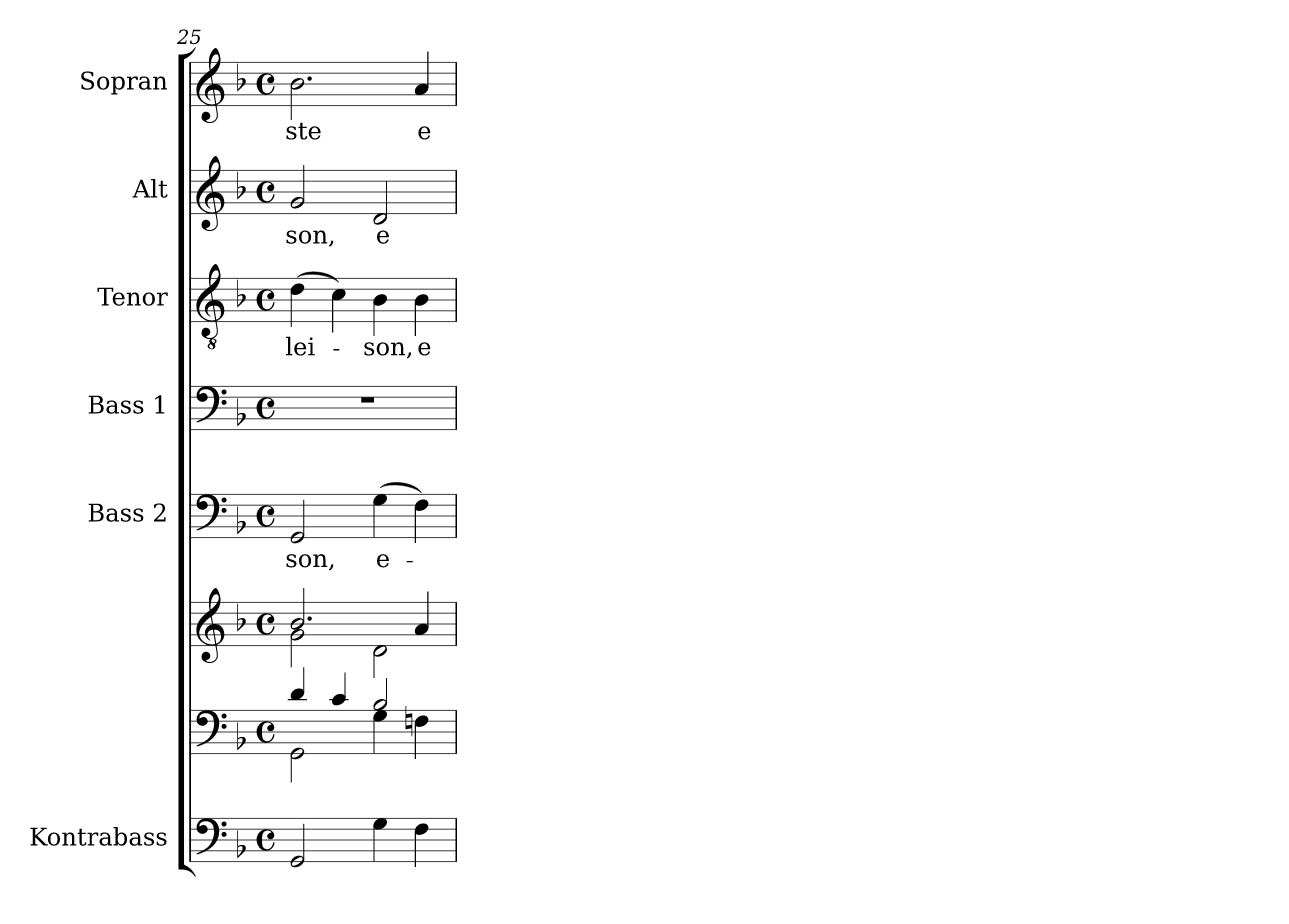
**kern	**kern	**kern	**kern	**text	**kern	**kern	**text	**kern	**text	**kern	**text
*part7	*part6	*part6	*part5	*part5	*part4	*part3	*part3	*part2	*part2	*part1	*part1
*staff8	*staff7	*staff6	*staff5	*staff5	*staff4	*staff3	*staff3	*staff2	*staff2	*staff1	*staff1
*I"Kontrabass	*	*	*I"Bass 2	*	*I"Bass 1	*I"Tenor	*	*I"Alt	*	*I"Sopran	*
*I'Kb.	*	*	*I'B. 2	*	*I'B. 1	*I'T.	*	*I'A.	*	*I'S.	*
*clefF4	*clefF4	*clefG2	*clefF4	*	*clefF4	*clefGv2	*	*clefG2	*	*clefG2	*
*ITrd7c12	*	*	*	*	*	*	*	*	*	*	*
*k[b-]	*k[b-]	*k[b-]	*k[b-]	*	*k[b-]	*k[b-]	*	*k[b-]	*	*k[b-]	*
*F:	*F:	*F:	*F:	*	*F:	*F:	*	*F:	*	*F:	*
*M4/4	*M4/4	*M4/4	*M4/4	*	*M4/4	*M4/4	*	*M4/4	*	*M4/4	*
*met(c)	*met(c)	*met(c)	*met(c)	*	*met(c)	*met(c)	*	*met(c)	*	*met(c)	*
=25	=25	=25	=25	=25	=25	=25	=25	=25	=25	=25	=25
*	*^	*^	*	*	*	*	*	*	*	*	*
!	!	!	!	!	!	!LO:LY:b	!	!	!LO:LY:b	!	!LO:LY:b	!	!LO:LY:b
2GGG/	4d/	2GG\	2.b-/	2g\	2GG/	-son,	1r	(>4d\	-lei-	2g/	-son,	2.b-\	-ste
.	4c/	.	.	.	.	.	.	4c\)	.	.	.	.	.
!	!	!	!	!	!	!LO:LY:b	!	!	!LO:LY:b	!	!LO:LY:b	!	!
4GG\	2B-/	4G\	.	2d\	(>4G\	e-	.	4B-\	-son,	2d/	e-	.	.
!	!	!	!	!	!	!	!	!	!LO:LY:b	!	!	!	!LO:LY:b
4FF\	.	4Fn\	4a/	.	4F\)	.	.	4B-\	e-	.	.	4a/	e-
*	*v	*v	*	*	*	*	*	*	*	*	*	*	*
*	*	*v	*v	*	*	*	*	*	*	*	*	*
=	=	=	=	=	=	=	=	=	=	=	=
*-	*-	*-	*-	*-	*-	*-	*-	*-	*-	*-	*-
